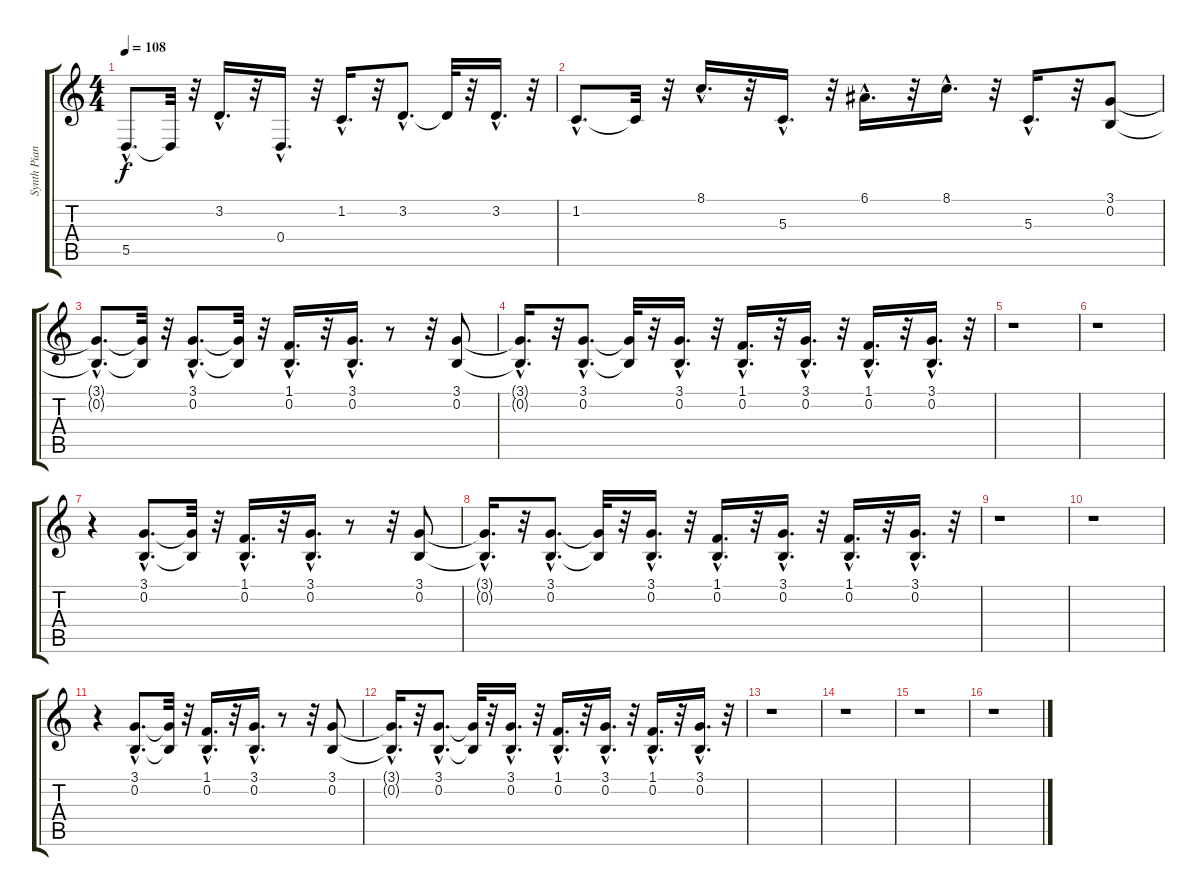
\track ("Synth Piano         " "Synth Pian") {instrument electricpiano1}
\staff {score tabs}
\tuning (E4 B3 G3 D3 A2 E2) {hide}
\ts (4 4)
\tempo 108
\clef g2
\ks c
5.5{hac}.8{d dy f} 5.5{t}.32 r.32 3.2{hac}.16{d} r.32 0.4{hac}.16{d} r.32 1.2{hac}.16{d} r.32 3.2{hac}.8{d} 3.2{t}.32 r.32 3.2{hac}.16{d} r.32 |
1.2{hac}.8{d} 1.2{t}.32 r.32 8.1{hac}.16{d} r.32 5.3{hac}.16{d} r.32 6.1{hac}.16{d} r.32 8.1{hac}.16{d} r.32 5.3{hac}.16{d} r.32 (3.1 0.2).8 |
(3.1{hac t} 0.2{hac t}).8{d} (3.1{t} 0.2{t}).32 r.32 (3.1{hac} 0.2{hac}).8{d} (3.1{t} 0.2{t}).32 r.32 (1.1{hac} 0.2{hac}).16{d} r.32 (3.1{hac} 0.2{hac}).16{d} r.8 r.32 (3.1 0.2).8 |
(3.1{hac t} 0.2{hac t}).16{d} r.32 (3.1{hac} 0.2{hac}).8{d} (3.1{t} 0.2{t}).32 r.32 (3.1{hac} 0.2{hac}).16{d} r.32 (1.1{hac} 0.2{hac}).16{d} r.32 (3.1{hac} 0.2{hac}).16{d} r.32 (1.1{hac} 0.2{hac}).16{d} r.32 (3.1{hac} 0.2{hac}).16{d} r.32 |
r.1 |
r.1 |
r.4 (3.1{hac} 0.2{hac}).8{d} (3.1{t} 0.2{t}).32 r.32 (1.1{hac} 0.2{hac}).16{d} r.32 (3.1{hac} 0.2{hac}).16{d} r.8 r.32 (3.1 0.2).8 |
(3.1{hac t} 0.2{hac t}).16{d} r.32 (3.1{hac} 0.2{hac}).8{d} (3.1{t} 0.2{t}).32 r.32 (3.1{hac} 0.2{hac}).16{d} r.32 (1.1{hac} 0.2{hac}).16{d} r.32 (3.1{hac} 0.2{hac}).16{d} r.32 (1.1{hac} 0.2{hac}).16{d} r.32 (3.1{hac} 0.2{hac}).16{d} r.32 |
r.1 |
r.1 |
r.4 (3.1{hac} 0.2{hac}).8{d} (3.1{t} 0.2{t}).32 r.32 (1.1{hac} 0.2{hac}).16{d} r.32 (3.1{hac} 0.2{hac}).16{d} r.8 r.32 (3.1 0.2).8 |
(3.1{hac t} 0.2{hac t}).16{d} r.32 (3.1{hac} 0.2{hac}).8{d} (3.1{t} 0.2{t}).32 r.32 (3.1{hac} 0.2{hac}).16{d} r.32 (1.1{hac} 0.2{hac}).16{d} r.32 (3.1{hac} 0.2{hac}).16{d} r.32 (1.1{hac} 0.2{hac}).16{d} r.32 (3.1{hac} 0.2{hac}).16{d} r.32 |
r.1 |
r.1 |
r.1 |
r.1
